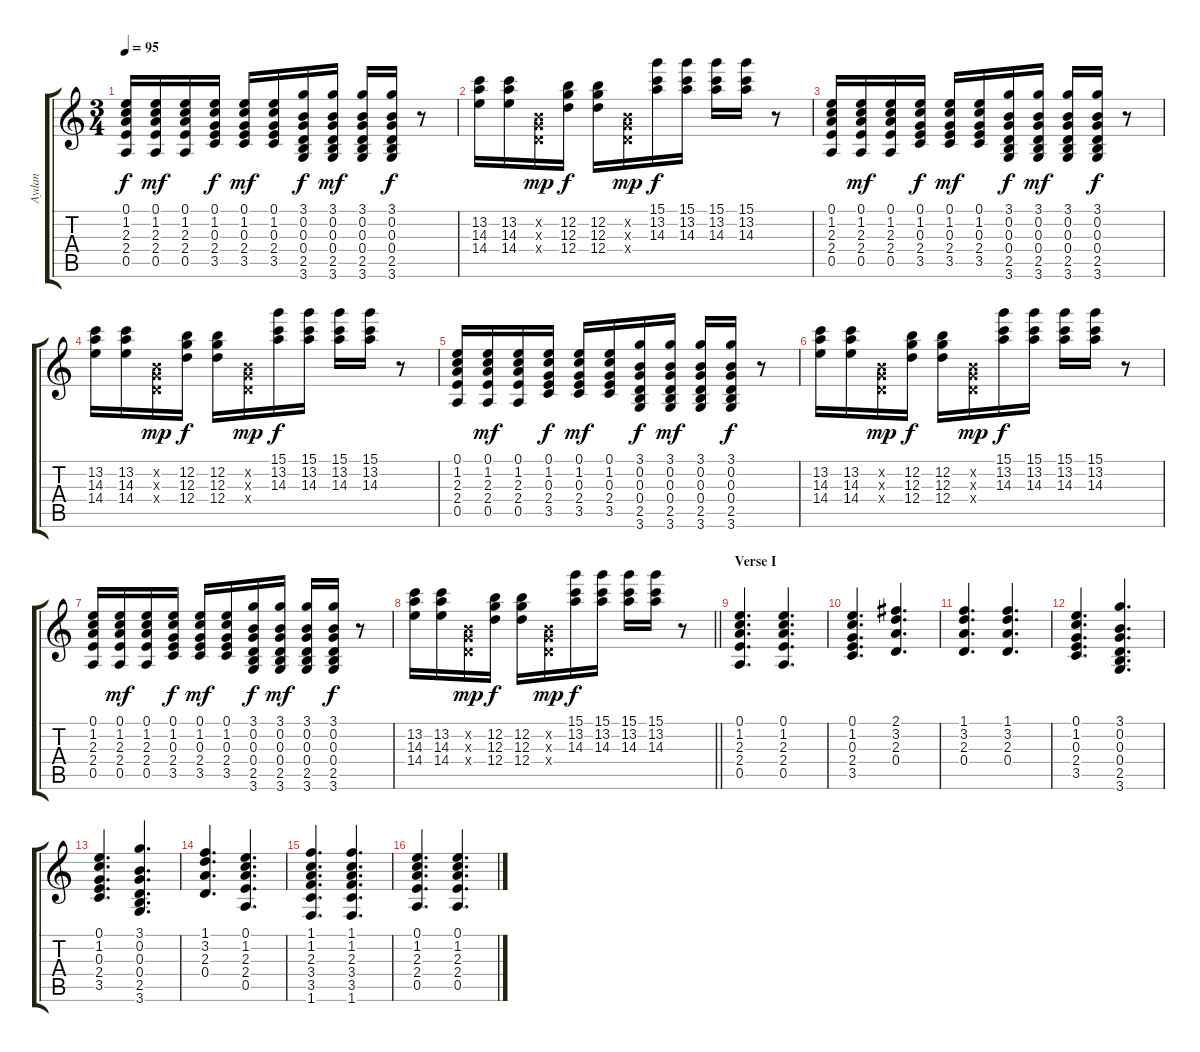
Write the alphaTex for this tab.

\track ("Aydan" "Aydan") {instrument acousticguitarsteel}
\staff {score tabs}
\tuning (E4 B3 G3 D3 A2 E2) {hide}
\ts (3 4)
\tempo 95
\clef g2
\ks c
(0.1 1.2 2.3 2.4 0.5).16{dy f} (0.1 1.2 2.3 2.4 0.5).16{dy mf} (0.1 1.2 2.3 2.4 0.5).16 (0.1 1.2 0.3 2.4 3.5).16{dy f} (0.1 1.2 0.3 2.4 3.5).16{dy mf} (0.1 1.2 0.3 2.4 3.5).16 (3.1 0.2 0.3 0.4 2.5 3.6).16{dy f} (3.1 0.2 0.3 0.4 2.5 3.6).16{dy mf} (3.1 0.2 0.3 0.4 2.5 3.6).16 (3.1 0.2 0.3 0.4 2.5 3.6).16{dy f} r.8 |
(13.2 14.3 14.4).16 (13.2 14.3 14.4).16 (0.2{x} 0.3{x} 0.4{x}).16{dy mp} (12.2 12.3 12.4).16{dy f} (12.2 12.3 12.4).16 (0.2{x} 0.3{x} 0.4{x}).16{dy mp} (15.1 13.2 14.3).16{dy f} (15.1 13.2 14.3).16 (15.1 13.2 14.3).16 (15.1 13.2 14.3).16 r.8 |
(0.1 1.2 2.3 2.4 0.5).16 (0.1 1.2 2.3 2.4 0.5).16{dy mf} (0.1 1.2 2.3 2.4 0.5).16 (0.1 1.2 0.3 2.4 3.5).16{dy f} (0.1 1.2 0.3 2.4 3.5).16{dy mf} (0.1 1.2 0.3 2.4 3.5).16 (3.1 0.2 0.3 0.4 2.5 3.6).16{dy f} (3.1 0.2 0.3 0.4 2.5 3.6).16{dy mf} (3.1 0.2 0.3 0.4 2.5 3.6).16 (3.1 0.2 0.3 0.4 2.5 3.6).16{dy f} r.8 |
(13.2 14.3 14.4).16 (13.2 14.3 14.4).16 (0.2{x} 0.3{x} 0.4{x}).16{dy mp} (12.2 12.3 12.4).16{dy f} (12.2 12.3 12.4).16 (0.2{x} 0.3{x} 0.4{x}).16{dy mp} (15.1 13.2 14.3).16{dy f} (15.1 13.2 14.3).16 (15.1 13.2 14.3).16 (15.1 13.2 14.3).16 r.8 |
(0.1 1.2 2.3 2.4 0.5).16 (0.1 1.2 2.3 2.4 0.5).16{dy mf} (0.1 1.2 2.3 2.4 0.5).16 (0.1 1.2 0.3 2.4 3.5).16{dy f} (0.1 1.2 0.3 2.4 3.5).16{dy mf} (0.1 1.2 0.3 2.4 3.5).16 (3.1 0.2 0.3 0.4 2.5 3.6).16{dy f} (3.1 0.2 0.3 0.4 2.5 3.6).16{dy mf} (3.1 0.2 0.3 0.4 2.5 3.6).16 (3.1 0.2 0.3 0.4 2.5 3.6).16{dy f} r.8 |
(13.2 14.3 14.4).16 (13.2 14.3 14.4).16 (0.2{x} 0.3{x} 0.4{x}).16{dy mp} (12.2 12.3 12.4).16{dy f} (12.2 12.3 12.4).16 (0.2{x} 0.3{x} 0.4{x}).16{dy mp} (15.1 13.2 14.3).16{dy f} (15.1 13.2 14.3).16 (15.1 13.2 14.3).16 (15.1 13.2 14.3).16 r.8 |
(0.1 1.2 2.3 2.4 0.5).16 (0.1 1.2 2.3 2.4 0.5).16{dy mf} (0.1 1.2 2.3 2.4 0.5).16 (0.1 1.2 0.3 2.4 3.5).16{dy f} (0.1 1.2 0.3 2.4 3.5).16{dy mf} (0.1 1.2 0.3 2.4 3.5).16 (3.1 0.2 0.3 0.4 2.5 3.6).16{dy f} (3.1 0.2 0.3 0.4 2.5 3.6).16{dy mf} (3.1 0.2 0.3 0.4 2.5 3.6).16 (3.1 0.2 0.3 0.4 2.5 3.6).16{dy f} r.8 |
\barLineRight lightlight
(13.2 14.3 14.4).16 (13.2 14.3 14.4).16 (0.2{x} 0.3{x} 0.4{x}).16{dy mp} (12.2 12.3 12.4).16{dy f} (12.2 12.3 12.4).16 (0.2{x} 0.3{x} 0.4{x}).16{dy mp} (15.1 13.2 14.3).16{dy f} (15.1 13.2 14.3).16 (15.1 13.2 14.3).16 (15.1 13.2 14.3).16 r.8 |
\section ("" "Verse I")
(0.1 1.2 2.3 2.4 0.5).4{d} (0.1 1.2 2.3 2.4 0.5).4{d} |
(0.1 1.2 0.3 2.4 3.5).4{d} (2.1 3.2 2.3 0.4).4{d} |
(1.1 3.2 2.3 0.4).4{d} (1.1 3.2 2.3 0.4).4{d} |
(0.1 1.2 0.3 2.4 3.5).4{d} (3.1 0.2 0.3 0.4 2.5 3.6).4{d} |
(0.1 1.2 0.3 2.4 3.5).4{d} (3.1 0.2 0.3 0.4 2.5 3.6).4{d} |
(1.1 3.2 2.3 0.4).4{d} (0.1 1.2 2.3 2.4 0.5).4{d} |
(1.1 1.2 2.3 3.4 3.5 1.6).4{d} (1.1 1.2 2.3 3.4 3.5 1.6).4{d} |
(0.1 1.2 2.3 2.4 0.5).4{d} (0.1 1.2 2.3 2.4 0.5).4{d}
